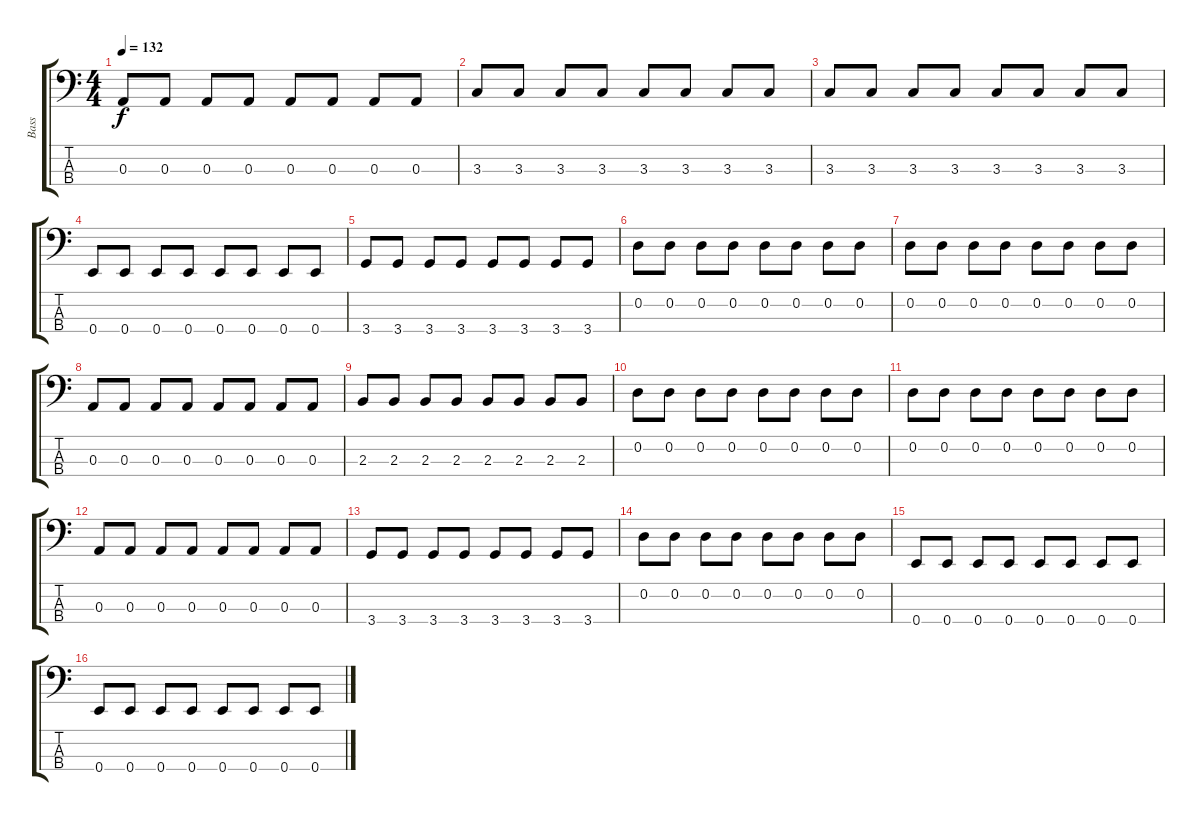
\track ("Bass" "Bass") {instrument electricbasspick}
\staff {score tabs}
\tuning (G2 D2 A1 E1) {hide}
\ts (4 4)
\tempo 132
\clef f4
\ks c
0.3.8{dy f} 0.3.8 0.3.8 0.3.8 0.3.8 0.3.8 0.3.8 0.3.8 |
3.3.8 3.3.8 3.3.8 3.3.8 3.3.8 3.3.8 3.3.8 3.3.8 |
3.3.8 3.3.8 3.3.8 3.3.8 3.3.8 3.3.8 3.3.8 3.3.8 |
0.4.8 0.4.8 0.4.8 0.4.8 0.4.8 0.4.8 0.4.8 0.4.8 |
3.4.8 3.4.8 3.4.8 3.4.8 3.4.8 3.4.8 3.4.8 3.4.8 |
0.2.8 0.2.8 0.2.8 0.2.8 0.2.8 0.2.8 0.2.8 0.2.8 |
0.2.8 0.2.8 0.2.8 0.2.8 0.2.8 0.2.8 0.2.8 0.2.8 |
0.3.8 0.3.8 0.3.8 0.3.8 0.3.8 0.3.8 0.3.8 0.3.8 |
2.3.8 2.3.8 2.3.8 2.3.8 2.3.8 2.3.8 2.3.8 2.3.8 |
0.2.8 0.2.8 0.2.8 0.2.8 0.2.8 0.2.8 0.2.8 0.2.8 |
0.2.8 0.2.8 0.2.8 0.2.8 0.2.8 0.2.8 0.2.8 0.2.8 |
0.3.8 0.3.8 0.3.8 0.3.8 0.3.8 0.3.8 0.3.8 0.3.8 |
3.4.8 3.4.8 3.4.8 3.4.8 3.4.8 3.4.8 3.4.8 3.4.8 |
0.2.8 0.2.8 0.2.8 0.2.8 0.2.8 0.2.8 0.2.8 0.2.8 |
0.4.8 0.4.8 0.4.8 0.4.8 0.4.8 0.4.8 0.4.8 0.4.8 |
0.4.8 0.4.8 0.4.8 0.4.8 0.4.8 0.4.8 0.4.8 0.4.8
